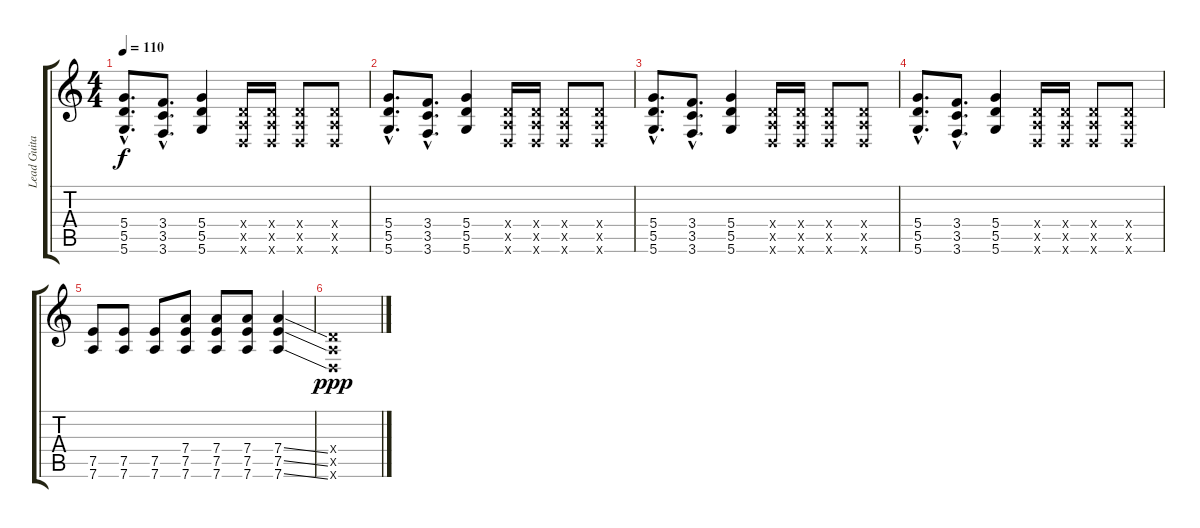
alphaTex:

\track ("Lead Guitar" "Lead Guita") {instrument overdrivenguitar}
\staff {score tabs}
\tuning (E4 B3 G3 D3 A2 D2) {hide}
\ts (4 4)
\tempo 110
\clef g2
\ks c
(5.4{hac} 5.5{hac} 5.6{hac}).8{d dy f} (3.4{hac} 3.5{hac} 3.6{hac}).8{d} (5.4 5.5 5.6).4 (0.4{x} 0.5{x} 0.6{x}).16 (0.4{x} 0.5{x} 0.6{x}).16 (0.4{x} 0.5{x} 0.6{x}).8 (0.4{x} 0.5{x} 0.6{x}).8 |
(5.4{hac} 5.5{hac} 5.6{hac}).8{d} (3.4{hac} 3.5{hac} 3.6{hac}).8{d} (5.4 5.5 5.6).4 (0.4{x} 0.5{x} 0.6{x}).16 (0.4{x} 0.5{x} 0.6{x}).16 (0.4{x} 0.5{x} 0.6{x}).8 (0.4{x} 0.5{x} 0.6{x}).8 |
(5.4{hac} 5.5{hac} 5.6{hac}).8{d} (3.4{hac} 3.5{hac} 3.6{hac}).8{d} (5.4 5.5 5.6).4 (0.4{x} 0.5{x} 0.6{x}).16 (0.4{x} 0.5{x} 0.6{x}).16 (0.4{x} 0.5{x} 0.6{x}).8 (0.4{x} 0.5{x} 0.6{x}).8 |
(5.4{hac} 5.5{hac} 5.6{hac}).8{d} (3.4{hac} 3.5{hac} 3.6{hac}).8{d} (5.4 5.5 5.6).4 (0.4{x} 0.5{x} 0.6{x}).16 (0.4{x} 0.5{x} 0.6{x}).16 (0.4{x} 0.5{x} 0.6{x}).8 (0.4{x} 0.5{x} 0.6{x}).8 |
(7.5 7.6).8 (7.5 7.6).8 (7.5 7.6).8 (7.4 7.5 7.6).8 (7.4 7.5 7.6).8 (7.4 7.5 7.6).8 (7.4{ss} 7.5{ss} 7.6{ss}).4 |
(0.4{x} 0.5{x} 0.6{x}).1{dy ppp}
